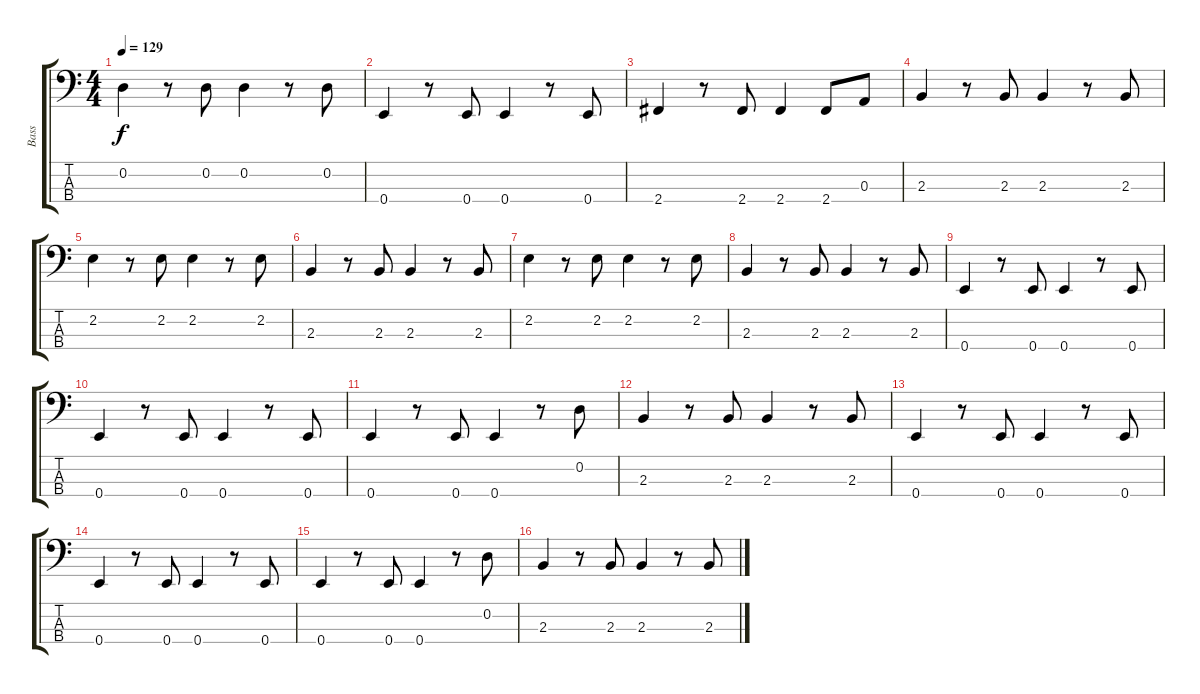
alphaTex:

\track ("Bass" "Bass") {instrument electricbasspick}
\staff {score tabs}
\tuning (G2 D2 A1 E1) {hide}
\ts (4 4)
\tempo 129
\clef f4
\ks c
0.2.4{dy f} r.8 0.2.8 0.2.4 r.8 0.2.8 |
0.4.4 r.8 0.4.8 0.4.4 r.8 0.4.8 |
2.4.4 r.8 2.4.8 2.4.4 2.4.8 0.3.8 |
2.3.4 r.8 2.3.8 2.3.4 r.8 2.3.8 |
2.2.4 r.8 2.2.8 2.2.4 r.8 2.2.8 |
2.3.4 r.8 2.3.8 2.3.4 r.8 2.3.8 |
2.2.4 r.8 2.2.8 2.2.4 r.8 2.2.8 |
2.3.4 r.8 2.3.8 2.3.4 r.8 2.3.8 |
0.4.4 r.8 0.4.8 0.4.4 r.8 0.4.8 |
0.4.4 r.8 0.4.8 0.4.4 r.8 0.4.8 |
0.4.4 r.8 0.4.8 0.4.4 r.8 0.2.8 |
2.3.4 r.8 2.3.8 2.3.4 r.8 2.3.8 |
0.4.4 r.8 0.4.8 0.4.4 r.8 0.4.8 |
0.4.4 r.8 0.4.8 0.4.4 r.8 0.4.8 |
0.4.4 r.8 0.4.8 0.4.4 r.8 0.2.8 |
2.3.4 r.8 2.3.8 2.3.4 r.8 2.3.8
